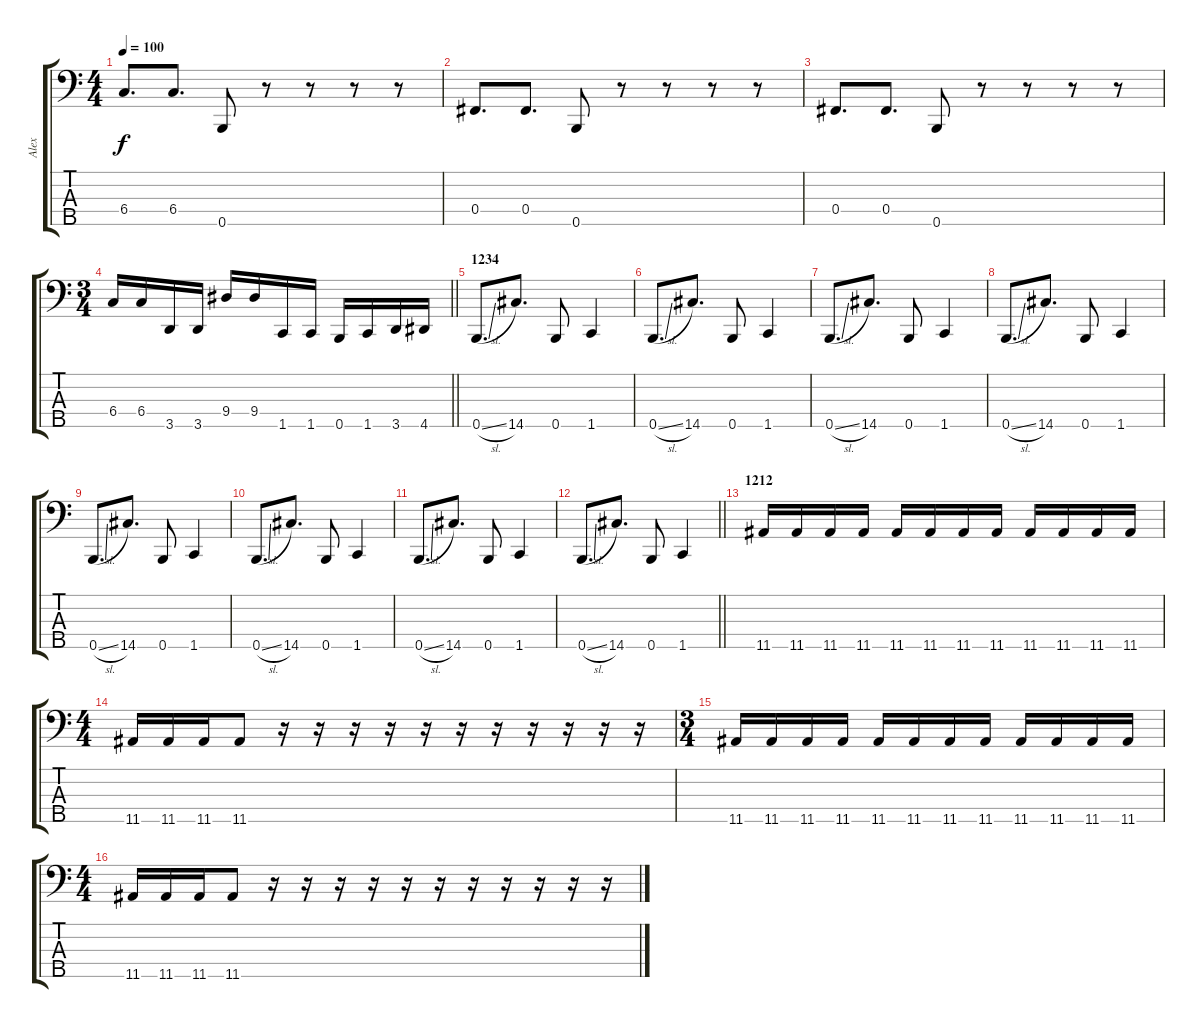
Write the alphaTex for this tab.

\track ("Alex" "Alex") {instrument electricbassfinger}
\staff {score tabs}
\tuning (Ab2 E2 B1 Gb1 B0) {hide}
\ts (4 4)
\tempo 100
\clef f4
\ks c
6.4.8{d dy f} 6.4.8{d} 0.5.8 r.8 r.8 r.8 r.8 |
0.4.8{d} 0.4.8{d} 0.5.8 r.8 r.8 r.8 r.8 |
0.4.8{d} 0.4.8{d} 0.5.8 r.8 r.8 r.8 r.8 |
\ts (3 4)
\barLineRight lightlight
6.4.16 6.4.16 3.5.16 3.5.16 9.4.16 9.4.16 1.5.16 1.5.16 0.5.16 1.5.16 3.5.16 4.5.16 |
\section ("" "1234")
0.5{sl}.8{d} 14.5.8{d} 0.5.8 1.5.4 |
0.5{sl}.8{d} 14.5.8{d} 0.5.8 1.5.4 |
0.5{sl}.8{d} 14.5.8{d} 0.5.8 1.5.4 |
0.5{sl}.8{d} 14.5.8{d} 0.5.8 1.5.4 |
0.5{sl}.8{d} 14.5.8{d} 0.5.8 1.5.4 |
0.5{sl}.8{d} 14.5.8{d} 0.5.8 1.5.4 |
0.5{sl}.8{d} 14.5.8{d} 0.5.8 1.5.4 |
\barLineRight lightlight
0.5{sl}.8{d} 14.5.8{d} 0.5.8 1.5.4 |
\section ("" "1212")
11.5.16 11.5.16 11.5.16 11.5.16 11.5.16 11.5.16 11.5.16 11.5.16 11.5.16 11.5.16 11.5.16 11.5.16 |
\ts (4 4)
11.5.16 11.5.16 11.5.16 11.5.8 r.16 r.16 r.16 r.16 r.16 r.16 r.16 r.16 r.16 r.16 r.16 |
\ts (3 4)
11.5.16 11.5.16 11.5.16 11.5.16 11.5.16 11.5.16 11.5.16 11.5.16 11.5.16 11.5.16 11.5.16 11.5.16 |
\ts (4 4)
11.5.16 11.5.16 11.5.16 11.5.8 r.16 r.16 r.16 r.16 r.16 r.16 r.16 r.16 r.16 r.16 r.16
